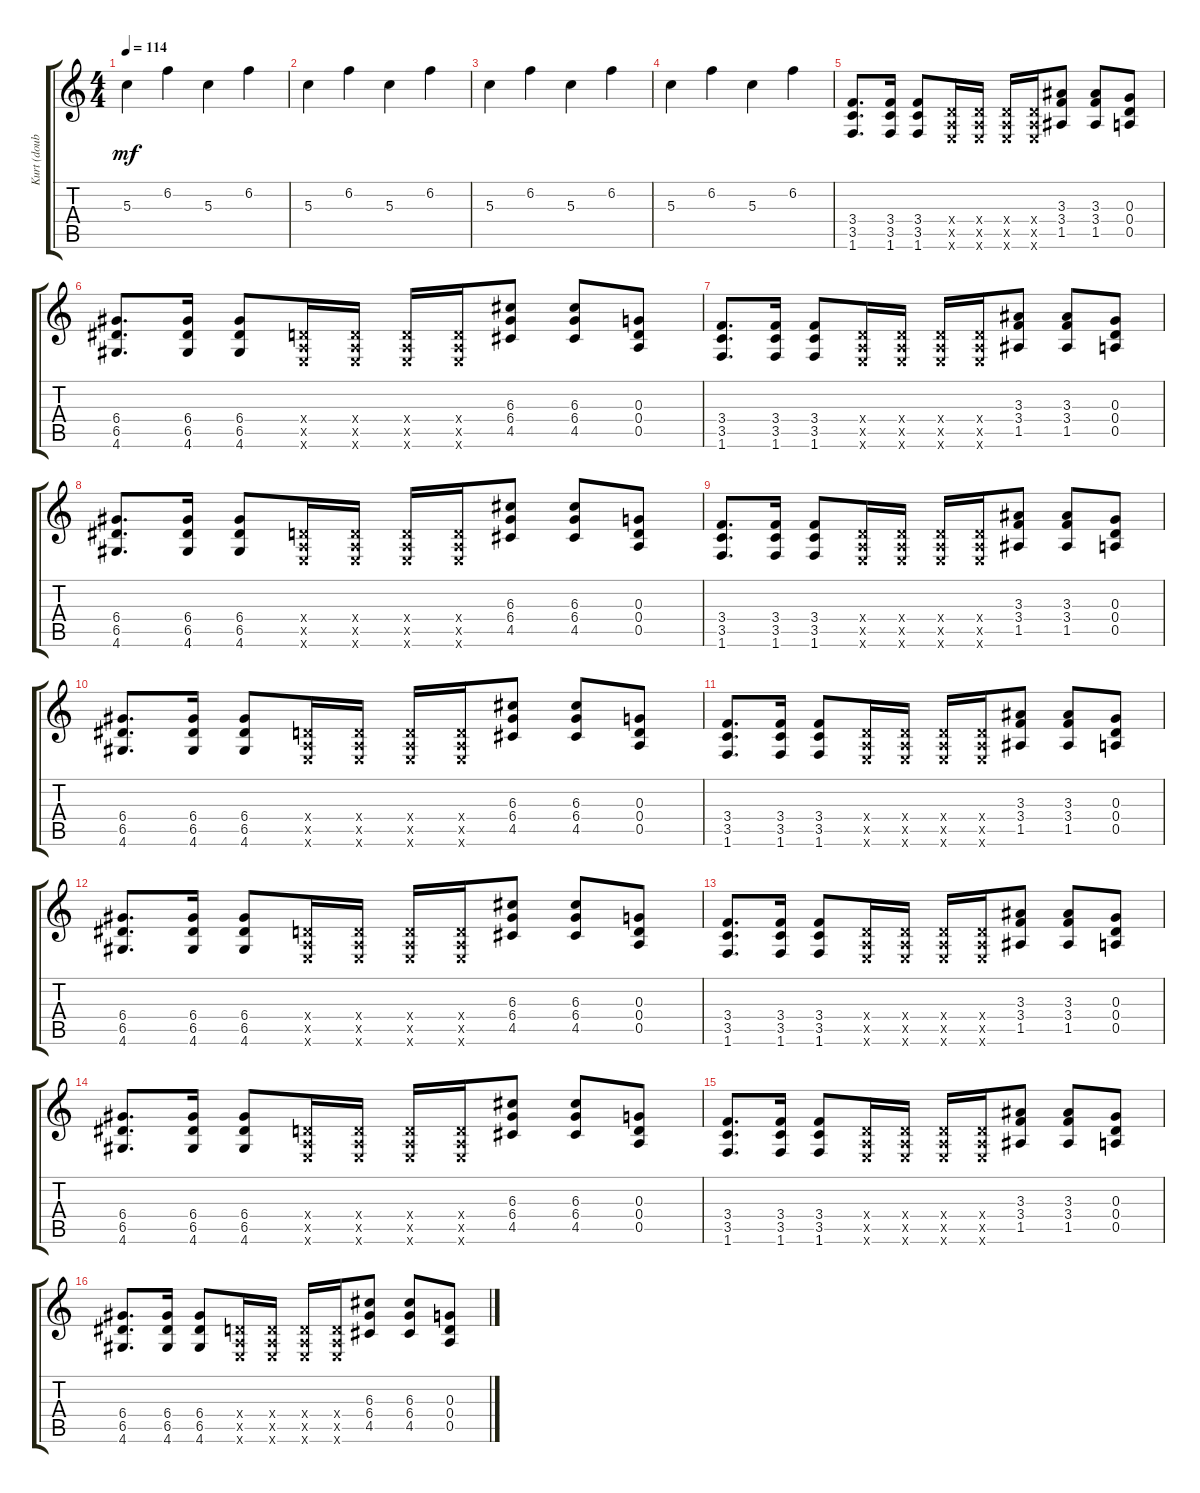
\track ("Kurt (double)" "Kurt (doub") {instrument distortionguitar}
\staff {score tabs}
\tuning (E4 B3 G3 D3 A2 E2) {hide}
\ts (4 4)
\tempo 114
\clef g2
\ks c
5.3.4{dy mf} 6.2.4 5.3.4 6.2.4 |
5.3.4 6.2.4 5.3.4 6.2.4 |
5.3.4 6.2.4 5.3.4 6.2.4 |
5.3.4 6.2.4 5.3.4 6.2.4 |
(3.4 3.5 1.6).8{d} (3.4 3.5 1.6).16 (3.4 3.5 1.6).8 (0.4{x} 0.5{x} 0.6{x}).16 (0.4{x} 0.5{x} 0.6{x}).16 (0.4{x} 0.5{x} 0.6{x}).16 (0.4{x} 0.5{x} 0.6{x}).16 (3.3 3.4 1.5).8 (3.3 3.4 1.5).8 (0.3 0.4 0.5).8 |
(6.4 6.5 4.6).8{d} (6.4 6.5 4.6).16 (6.4 6.5 4.6).8 (0.4{x} 0.5{x} 0.6{x}).16 (0.4{x} 0.5{x} 0.6{x}).16 (0.4{x} 0.5{x} 0.6{x}).16 (0.4{x} 0.5{x} 0.6{x}).16 (6.3 6.4 4.5).8 (6.3 6.4 4.5).8 (0.3 0.4 0.5).8 |
(3.4 3.5 1.6).8{d} (3.4 3.5 1.6).16 (3.4 3.5 1.6).8 (0.4{x} 0.5{x} 0.6{x}).16 (0.4{x} 0.5{x} 0.6{x}).16 (0.4{x} 0.5{x} 0.6{x}).16 (0.4{x} 0.5{x} 0.6{x}).16 (3.3 3.4 1.5).8 (3.3 3.4 1.5).8 (0.3 0.4 0.5).8 |
(6.4 6.5 4.6).8{d} (6.4 6.5 4.6).16 (6.4 6.5 4.6).8 (0.4{x} 0.5{x} 0.6{x}).16 (0.4{x} 0.5{x} 0.6{x}).16 (0.4{x} 0.5{x} 0.6{x}).16 (0.4{x} 0.5{x} 0.6{x}).16 (6.3 6.4 4.5).8 (6.3 6.4 4.5).8 (0.3 0.4 0.5).8 |
(3.4 3.5 1.6).8{d} (3.4 3.5 1.6).16 (3.4 3.5 1.6).8 (0.4{x} 0.5{x} 0.6{x}).16 (0.4{x} 0.5{x} 0.6{x}).16 (0.4{x} 0.5{x} 0.6{x}).16 (0.4{x} 0.5{x} 0.6{x}).16 (3.3 3.4 1.5).8 (3.3 3.4 1.5).8 (0.3 0.4 0.5).8 |
(6.4 6.5 4.6).8{d} (6.4 6.5 4.6).16 (6.4 6.5 4.6).8 (0.4{x} 0.5{x} 0.6{x}).16 (0.4{x} 0.5{x} 0.6{x}).16 (0.4{x} 0.5{x} 0.6{x}).16 (0.4{x} 0.5{x} 0.6{x}).16 (6.3 6.4 4.5).8 (6.3 6.4 4.5).8 (0.3 0.4 0.5).8 |
(3.4 3.5 1.6).8{d} (3.4 3.5 1.6).16 (3.4 3.5 1.6).8 (0.4{x} 0.5{x} 0.6{x}).16 (0.4{x} 0.5{x} 0.6{x}).16 (0.4{x} 0.5{x} 0.6{x}).16 (0.4{x} 0.5{x} 0.6{x}).16 (3.3 3.4 1.5).8 (3.3 3.4 1.5).8 (0.3 0.4 0.5).8 |
(6.4 6.5 4.6).8{d} (6.4 6.5 4.6).16 (6.4 6.5 4.6).8 (0.4{x} 0.5{x} 0.6{x}).16 (0.4{x} 0.5{x} 0.6{x}).16 (0.4{x} 0.5{x} 0.6{x}).16 (0.4{x} 0.5{x} 0.6{x}).16 (6.3 6.4 4.5).8 (6.3 6.4 4.5).8 (0.3 0.4 0.5).8 |
(3.4 3.5 1.6).8{d} (3.4 3.5 1.6).16 (3.4 3.5 1.6).8 (0.4{x} 0.5{x} 0.6{x}).16 (0.4{x} 0.5{x} 0.6{x}).16 (0.4{x} 0.5{x} 0.6{x}).16 (0.4{x} 0.5{x} 0.6{x}).16 (3.3 3.4 1.5).8 (3.3 3.4 1.5).8 (0.3 0.4 0.5).8 |
(6.4 6.5 4.6).8{d} (6.4 6.5 4.6).16 (6.4 6.5 4.6).8 (0.4{x} 0.5{x} 0.6{x}).16 (0.4{x} 0.5{x} 0.6{x}).16 (0.4{x} 0.5{x} 0.6{x}).16 (0.4{x} 0.5{x} 0.6{x}).16 (6.3 6.4 4.5).8 (6.3 6.4 4.5).8 (0.3 0.4 0.5).8 |
(3.4 3.5 1.6).8{d} (3.4 3.5 1.6).16 (3.4 3.5 1.6).8 (0.4{x} 0.5{x} 0.6{x}).16 (0.4{x} 0.5{x} 0.6{x}).16 (0.4{x} 0.5{x} 0.6{x}).16 (0.4{x} 0.5{x} 0.6{x}).16 (3.3 3.4 1.5).8 (3.3 3.4 1.5).8 (0.3 0.4 0.5).8 |
(6.4 6.5 4.6).8{d} (6.4 6.5 4.6).16 (6.4 6.5 4.6).8 (0.4{x} 0.5{x} 0.6{x}).16 (0.4{x} 0.5{x} 0.6{x}).16 (0.4{x} 0.5{x} 0.6{x}).16 (0.4{x} 0.5{x} 0.6{x}).16 (6.3 6.4 4.5).8 (6.3 6.4 4.5).8 (0.3 0.4 0.5).8
